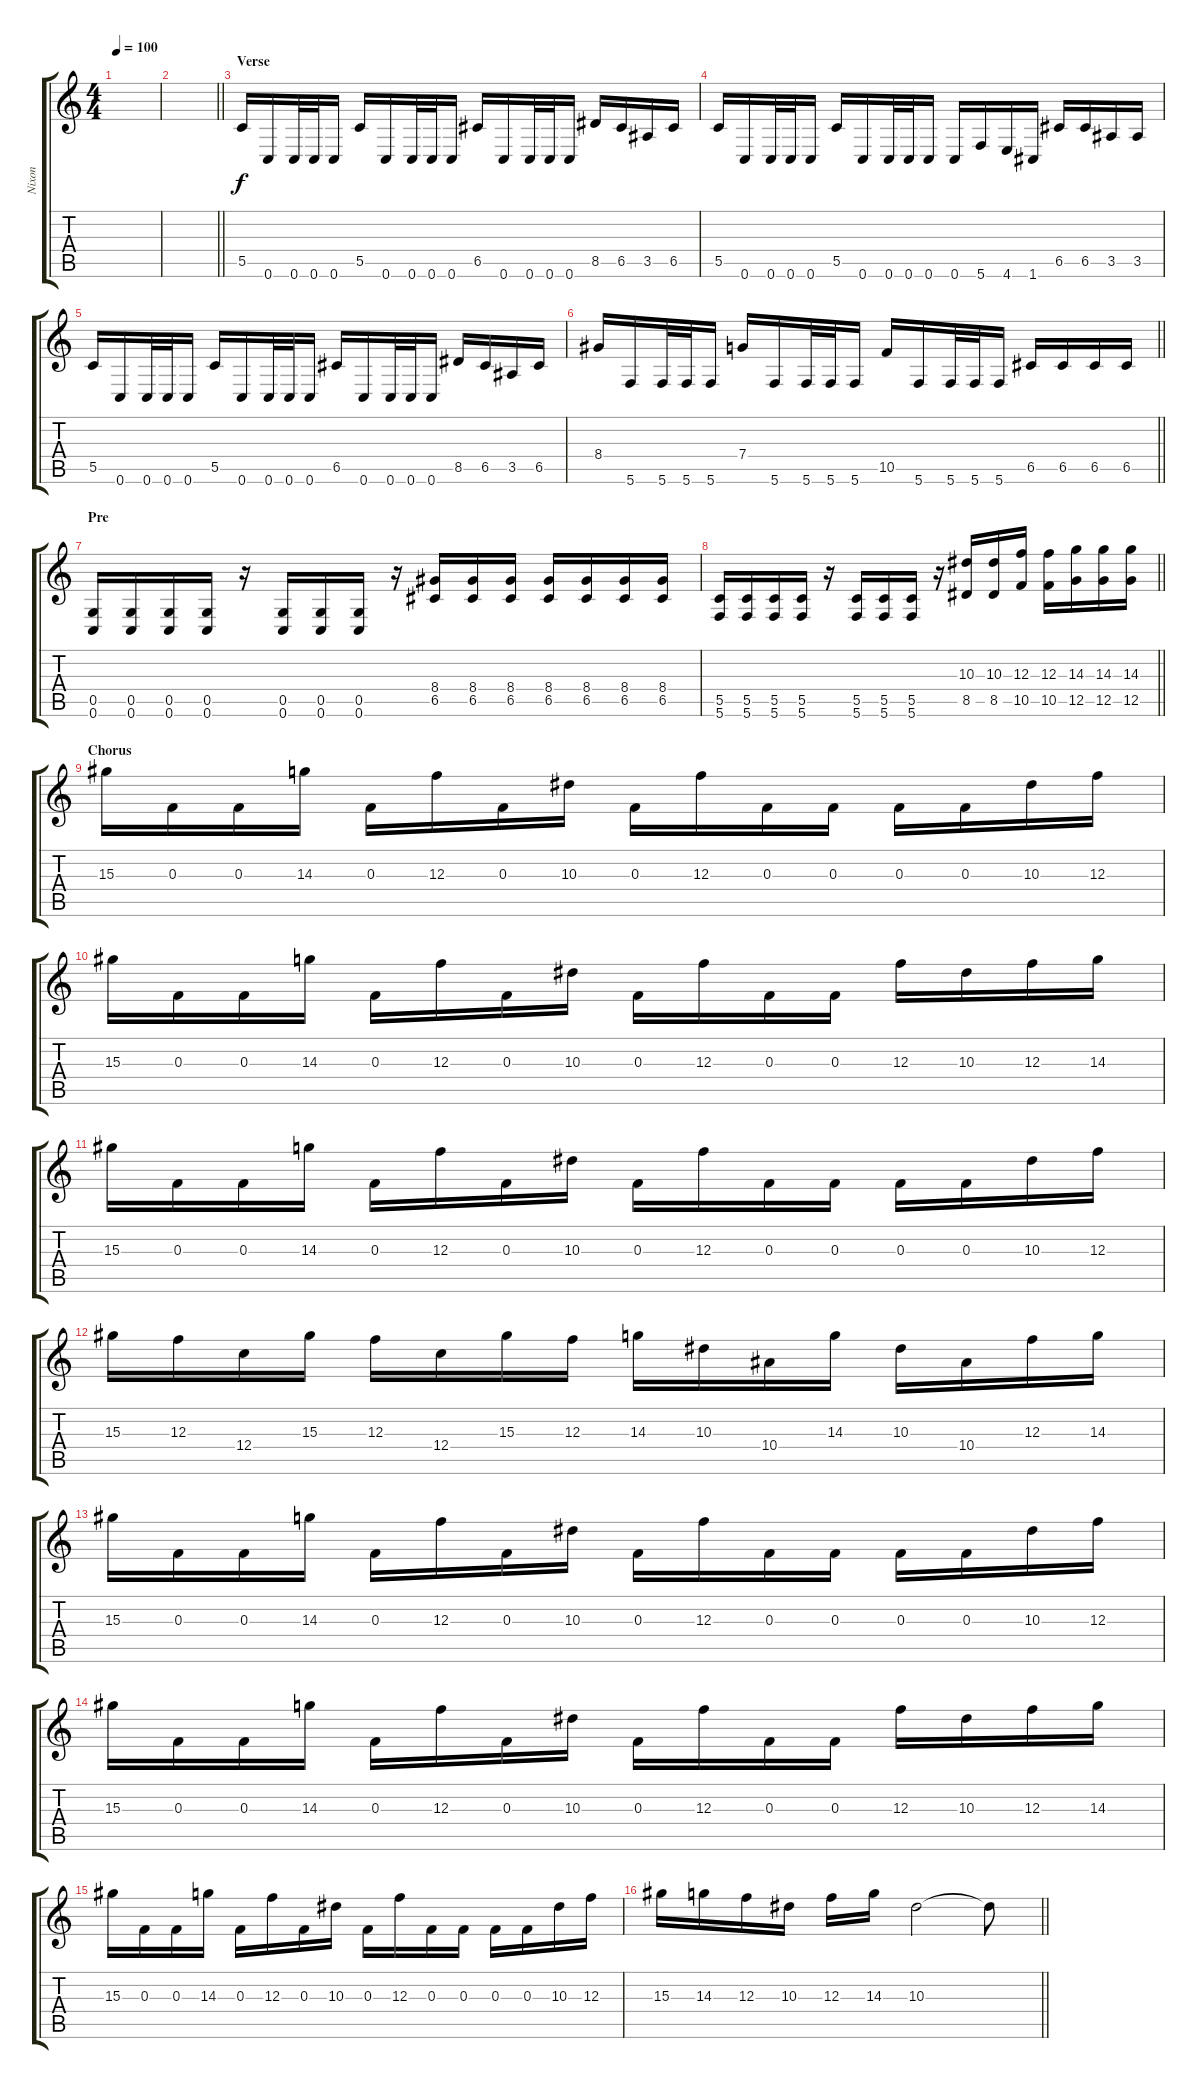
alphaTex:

\track ("Nixon" "Nixon") {instrument distortionguitar}
\staff {score tabs}
\tuning (D4 A3 F3 C3 G2 C2) {hide}
\ts (4 4)
\tempo 100
\clef g2
\ks c
|
\barLineRight lightlight
|
\section ("" "Verse")
5.5.16 0.6.16 0.6.32 0.6.32 0.6.16 5.5.16 0.6.16 0.6.32 0.6.32 0.6.16 6.5.16 0.6.16 0.6.32 0.6.32 0.6.16 8.5.16 6.5.16 3.5.16 6.5.16 |
5.5.16 0.6.16 0.6.32 0.6.32 0.6.16 5.5.16 0.6.16 0.6.32 0.6.32 0.6.16 0.6.16 5.6.16 4.6.16 1.6.16 6.5.16 6.5.16 3.5.16 3.5.16 |
5.5.16 0.6.16 0.6.32 0.6.32 0.6.16 5.5.16 0.6.16 0.6.32 0.6.32 0.6.16 6.5.16 0.6.16 0.6.32 0.6.32 0.6.16 8.5.16 6.5.16 3.5.16 6.5.16 |
\barLineRight lightlight
8.4.16 5.6.16 5.6.32 5.6.32 5.6.16 7.4.16 5.6.16 5.6.32 5.6.32 5.6.16 10.5.16 5.6.16 5.6.32 5.6.32 5.6.16 6.5.16 6.5.16 6.5.16 6.5.16 |
\section ("" "Pre")
(0.5 0.6).16 (0.5 0.6).16 (0.5 0.6).16 (0.5 0.6).16 r.16 (0.5 0.6).16 (0.5 0.6).16 (0.5 0.6).16 r.16 (8.4 6.5).16 (8.4 6.5).16 (8.4 6.5).16 (8.4 6.5).16 (8.4 6.5).16 (8.4 6.5).16 (8.4 6.5).16 |
\barLineRight lightlight
(5.5 5.6).16 (5.5 5.6).16 (5.5 5.6).16 (5.5 5.6).16 r.16 (5.5 5.6).16 (5.5 5.6).16 (5.5 5.6).16 r.16 (10.3 8.5).16 (10.3 8.5).16 (12.3 10.5).16 (12.3 10.5).16 (14.3 12.5).16 (14.3 12.5).16 (14.3 12.5).16 |
\section ("" "Chorus")
15.3.16 0.3.16 0.3.16 14.3.16 0.3.16 12.3.16 0.3.16 10.3.16 0.3.16 12.3.16 0.3.16 0.3.16 0.3.16 0.3.16 10.3.16 12.3.16 |
15.3.16 0.3.16 0.3.16 14.3.16 0.3.16 12.3.16 0.3.16 10.3.16 0.3.16 12.3.16 0.3.16 0.3.16 12.3.16 10.3.16 12.3.16 14.3.16 |
15.3.16 0.3.16 0.3.16 14.3.16 0.3.16 12.3.16 0.3.16 10.3.16 0.3.16 12.3.16 0.3.16 0.3.16 0.3.16 0.3.16 10.3.16 12.3.16 |
15.3.16 12.3.16 12.4.16 15.3.16 12.3.16 12.4.16 15.3.16 12.3.16 14.3.16 10.3.16 10.4.16 14.3.16 10.3.16 10.4.16 12.3.16 14.3.16 |
15.3.16 0.3.16 0.3.16 14.3.16 0.3.16 12.3.16 0.3.16 10.3.16 0.3.16 12.3.16 0.3.16 0.3.16 0.3.16 0.3.16 10.3.16 12.3.16 |
15.3.16 0.3.16 0.3.16 14.3.16 0.3.16 12.3.16 0.3.16 10.3.16 0.3.16 12.3.16 0.3.16 0.3.16 12.3.16 10.3.16 12.3.16 14.3.16 |
15.3.16 0.3.16 0.3.16 14.3.16 0.3.16 12.3.16 0.3.16 10.3.16 0.3.16 12.3.16 0.3.16 0.3.16 0.3.16 0.3.16 10.3.16 12.3.16 |
\barLineRight lightlight
15.3.16 14.3.16 12.3.16 10.3.16 12.3.16 14.3.16 10.3.2 10.3{t}.8{balance 16}
